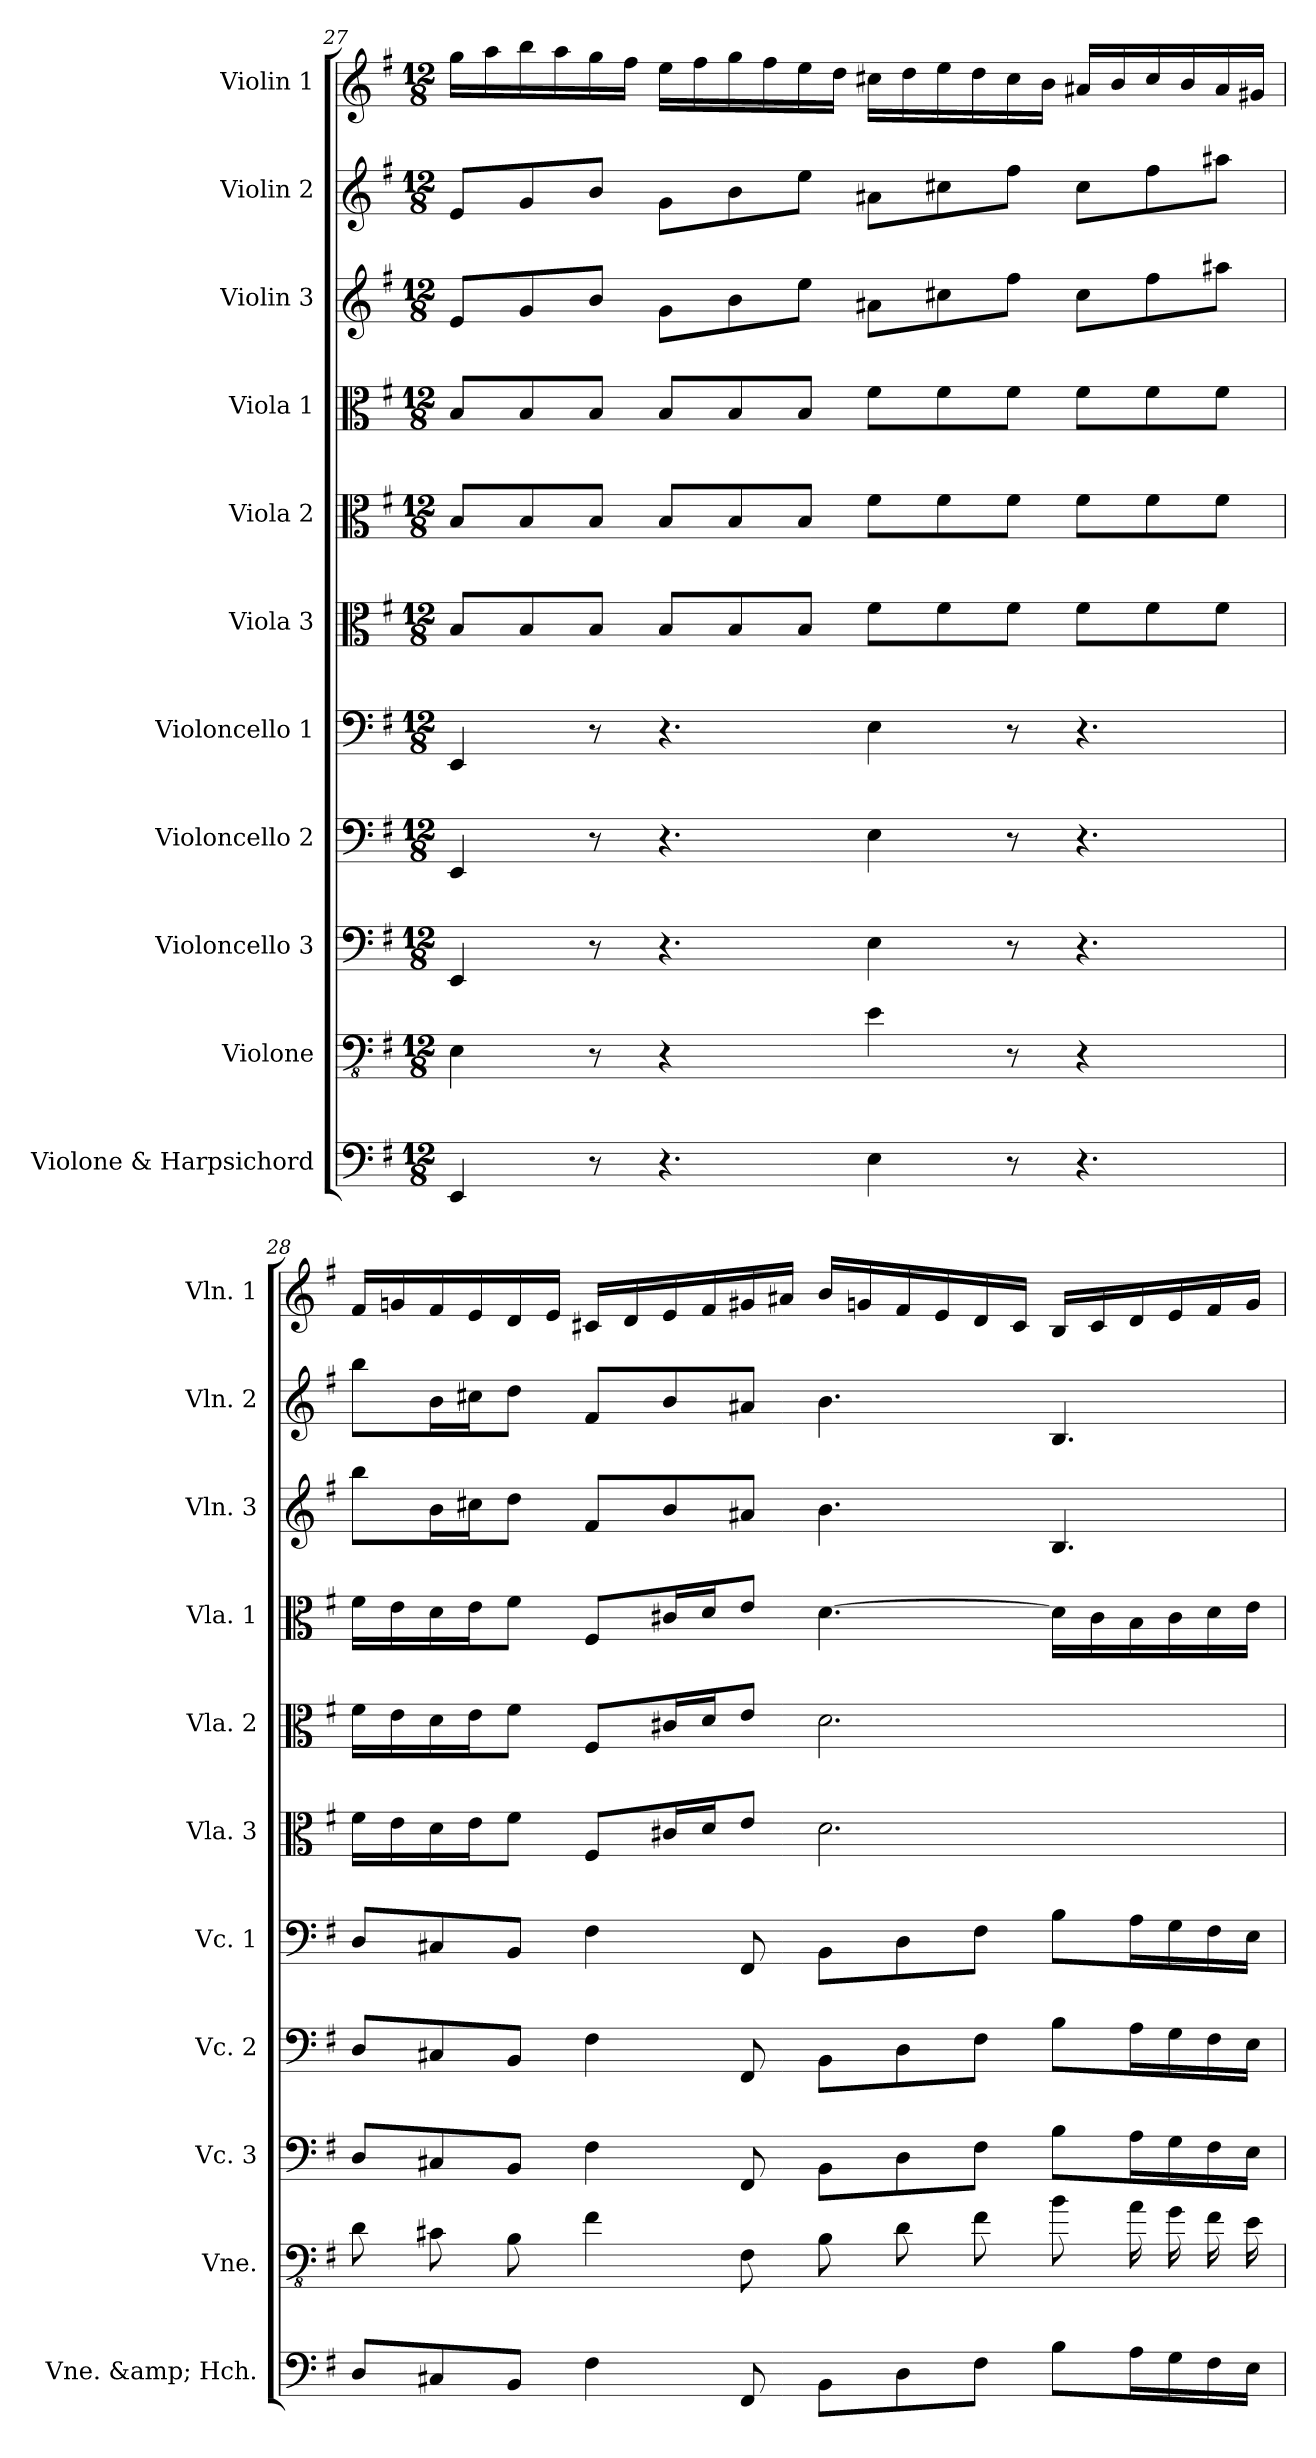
**kern	**kern	**kern	**kern	**kern	**kern	**kern	**kern	**kern	**kern	**kern
*part11	*part10	*part9	*part8	*part7	*part6	*part5	*part4	*part3	*part2	*part1
*staff11	*staff10	*staff9	*staff8	*staff7	*staff6	*staff5	*staff4	*staff3	*staff2	*staff1
*I"Violone &amp; Harpsichord	*I"Violone	*I"Violoncello 3	*I"Violoncello 2	*I"Violoncello 1	*I"Viola 3	*I"Viola 2	*I"Viola 1	*I"Violin 3	*I"Violin 2	*I"Violin 1
*I'Vne. &amp; Hch.	*I'Vne.	*I'Vc. 3	*I'Vc. 2	*I'Vc. 1	*I'Vla. 3	*I'Vla. 2	*I'Vla. 1	*I'Vln. 3	*I'Vln. 2	*I'Vln. 1
!!LO:PB:g=z
*clefF4	*clefFv4	*clefF4	*clefF4	*clefF4	*clefC3	*clefC3	*clefC3	*clefG2	*clefG2	*clefG2
*	*ITrd7c12	*	*	*	*	*	*	*	*	*
*k[f#]	*k[f#]	*k[f#]	*k[f#]	*k[f#]	*k[f#]	*k[f#]	*k[f#]	*k[f#]	*k[f#]	*k[f#]
*M12/8	*M12/8	*M12/8	*M12/8	*M12/8	*M12/8	*M12/8	*M12/8	*M12/8	*M12/8	*M12/8
=27	=27	=27	=27	=27	=27	=27	=27	=27	=27	=27
4EE/	4EEE	4EE/	4EE/	4EE/	8B/L	8B/L	8B/L	8e/L	8e/L	16gg\LL
.	.	.	.	.	.	.	.	.	.	16aa\
.	.	.	.	.	8B/	8B/	8B/	8g/	8g/	16bb\
.	.	.	.	.	.	.	.	.	.	16aa\
8r	8r	8r	8r	8r	8B/J	8B/J	8B/J	8b/J	8b/J	16gg\
.	.	.	.	.	.	.	.	.	.	16ff#\JJ
!	!LO:N:vis=4	!	!	!	!	!	!	!	!	!
4.r	4.r	4.r	4.r	4.r	8B/L	8B/L	8B/L	8g\L	8g\L	16ee\LL
.	.	.	.	.	.	.	.	.	.	16ff#\
.	.	.	.	.	8B/	8B/	8B/	8b\	8b\	16gg\
.	.	.	.	.	.	.	.	.	.	16ff#\
.	.	.	.	.	8B/J	8B/J	8B/J	8ee\J	8ee\J	16ee\
.	.	.	.	.	.	.	.	.	.	16dd\JJ
4E\	4EE	4E\	4E\	4E\	8f#\L	8f#\L	8f#\L	8a#X\L	8a#X\L	16cc#X\LL
.	.	.	.	.	.	.	.	.	.	16dd\
.	.	.	.	.	8f#\	8f#\	8f#\	8cc#X\	8cc#X\	16ee\
.	.	.	.	.	.	.	.	.	.	16dd\
8r	8r	8r	8r	8r	8f#\J	8f#\J	8f#\J	8ff#\J	8ff#\J	16cc#\
.	.	.	.	.	.	.	.	.	.	16b\JJ
!	!LO:N:vis=4	!	!	!	!	!	!	!	!	!
4.r	4.r	4.r	4.r	4.r	8f#\L	8f#\L	8f#\L	8cc#\L	8cc#\L	16a#X/LL
.	.	.	.	.	.	.	.	.	.	16b/
.	.	.	.	.	8f#\	8f#\	8f#\	8ff#\	8ff#\	16cc#/
.	.	.	.	.	.	.	.	.	.	16b/
.	.	.	.	.	8f#\J	8f#\J	8f#\J	8aa#X\J	8aa#X\J	16a#/
.	.	.	.	.	.	.	.	.	.	16g#X/JJ
!!LO:LB:g=z
=28	=28	=28	=28	=28	=28	=28	=28	=28	=28	=28
8D/L	8DD	8D/L	8D/L	8D/L	16f#\LL	16f#\LL	16f#\LL	8bb\L	8bb\L	16f#/LL
.	.	.	.	.	16e\	16e\	16e\	.	.	16gn/
8C#X/	8CC#X	8C#X/	8C#X/	8C#X/	16d\	16d\	16d\	16b\L	16b\L	16f#/
.	.	.	.	.	16e\J	16e\J	16e\J	16cc#X\J	16cc#X\J	16e/
8BB/J	8BBB	8BB/J	8BB/J	8BB/J	8f#\J	8f#\J	8f#\J	8dd\J	8dd\J	16d/
.	.	.	.	.	.	.	.	.	.	16e/JJ
4F#\	4FF#	4F#\	4F#\	4F#\	8F#/L	8F#/L	8F#/L	8f#/L	8f#/L	16c#X/LL
.	.	.	.	.	.	.	.	.	.	16d/
.	.	.	.	.	16c#X/L	16c#X/L	16c#X/L	8b/	8b/	16e/
.	.	.	.	.	16d/J	16d/J	16d/J	.	.	16f#/
8FF#/	8FFF#	8FF#/	8FF#/	8FF#/	8e/J	8e/J	8e/J	8a#X/J	8a#X/J	16g#X/
.	.	.	.	.	.	.	.	.	.	16a#X/JJ
8BB\L	8BBB	8BB\L	8BB\L	8BB\L	2.d\	2.d\	[4.d\	4.b\	4.b\	16b/LL
.	.	.	.	.	.	.	.	.	.	16gn/
8D\	8DD	8D\	8D\	8D\	.	.	.	.	.	16f#/
.	.	.	.	.	.	.	.	.	.	16e/
8F#\J	8FF#	8F#\J	8F#\J	8F#\J	.	.	.	.	.	16d/
.	.	.	.	.	.	.	.	.	.	16c#/JJ
8B\L	8BB	8B\L	8B\L	8B\L	.	.	16d\LL]	4.B/	4.B/	16B/LL
.	.	.	.	.	.	.	16c#\	.	.	16c#/
16A\L	16AA	16A\L	16A\L	16A\L	.	.	16B\	.	.	16d/
16G\	16GG	16G\	16G\	16G\	.	.	16c#\	.	.	16e/
16F#\	16FF#	16F#\	16F#\	16F#\	.	.	16d\	.	.	16f#/
16E\JJ	16EE	16E\JJ	16E\JJ	16E\JJ	.	.	16e\JJ	.	.	16g/JJ
=	=	=	=	=	=	=	=	=	=	=
*-	*-	*-	*-	*-	*-	*-	*-	*-	*-	*-
